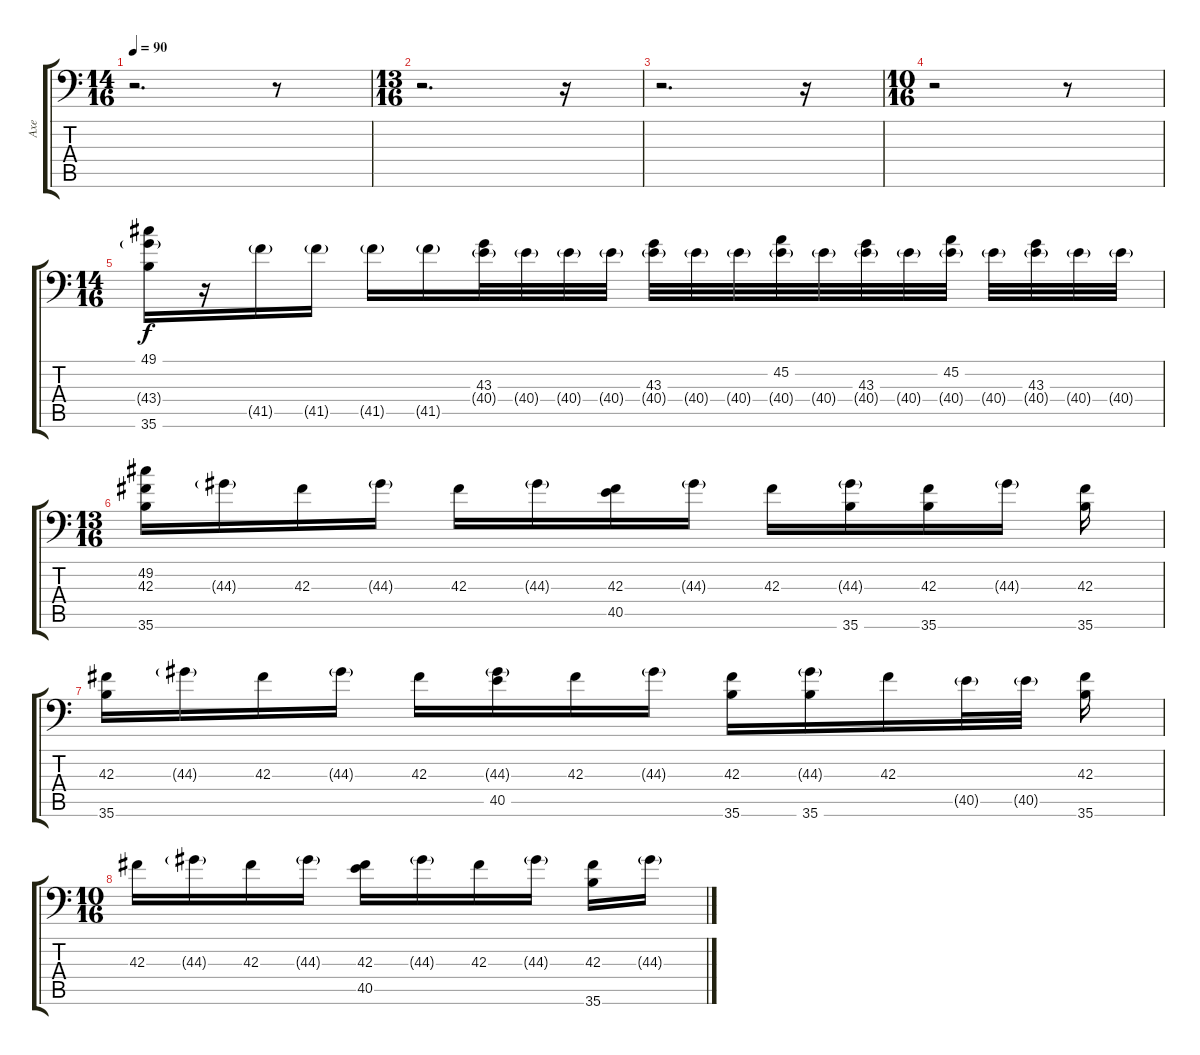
\track ("Axe" "Axe") {instrument acousticgrandpiano}
\staff {score tabs}
\tuning (C-1 C-1 C-1 C-1 C-1 C-1) {hide}
\ts (14 16)
\tempo 90
\clef f4
\ks c
r.2{d dy f} r.8 |
\ts (13 16)
r.2{d} r.16 |
r.2{d} r.16 |
\ts (10 16)
r.2 r.8 |
\ts (14 16)
(49.1 43.4{g} 35.6).16 r.16 41.5{g}.16 41.5{g}.16 41.5{g}.16 41.5{g}.16 (43.3 40.4{g}).32 40.4{g}.32 40.4{g}.32 40.4{g}.32 (43.3 40.4{g}).32 40.4{g}.32 40.4{g}.32 (45.2 40.4{g}).32 40.4{g}.32 (43.3 40.4{g}).32 40.4{g}.32 (45.2 40.4{g}).32 40.4{g}.32 (43.3 40.4{g}).32 40.4{g}.32 40.4{g}.32 |
\ts (13 16)
(49.2 42.3 35.6).16 44.3{g}.16 42.3.16 44.3{g}.16 42.3.16 44.3{g}.16 (42.3 40.5).16 44.3{g}.16 42.3.16 (44.3{g} 35.6).16 (42.3 35.6).16 44.3{g}.16 (42.3 35.6).16 |
(42.3 35.6).16 44.3{g}.16 42.3.16 44.3{g}.16 42.3.16 (44.3{g} 40.5).16 42.3.16 44.3{g}.16 (42.3 35.6).16 (44.3{g} 35.6).16 42.3.16 40.5{g}.32 40.5{g}.32 (42.3 35.6).16 |
\ts (10 16)
42.3.16 44.3{g}.16 42.3.16 44.3{g}.16 (42.3 40.5).16 44.3{g}.16 42.3.16 44.3{g}.16 (42.3 35.6).16 44.3{g}.16
